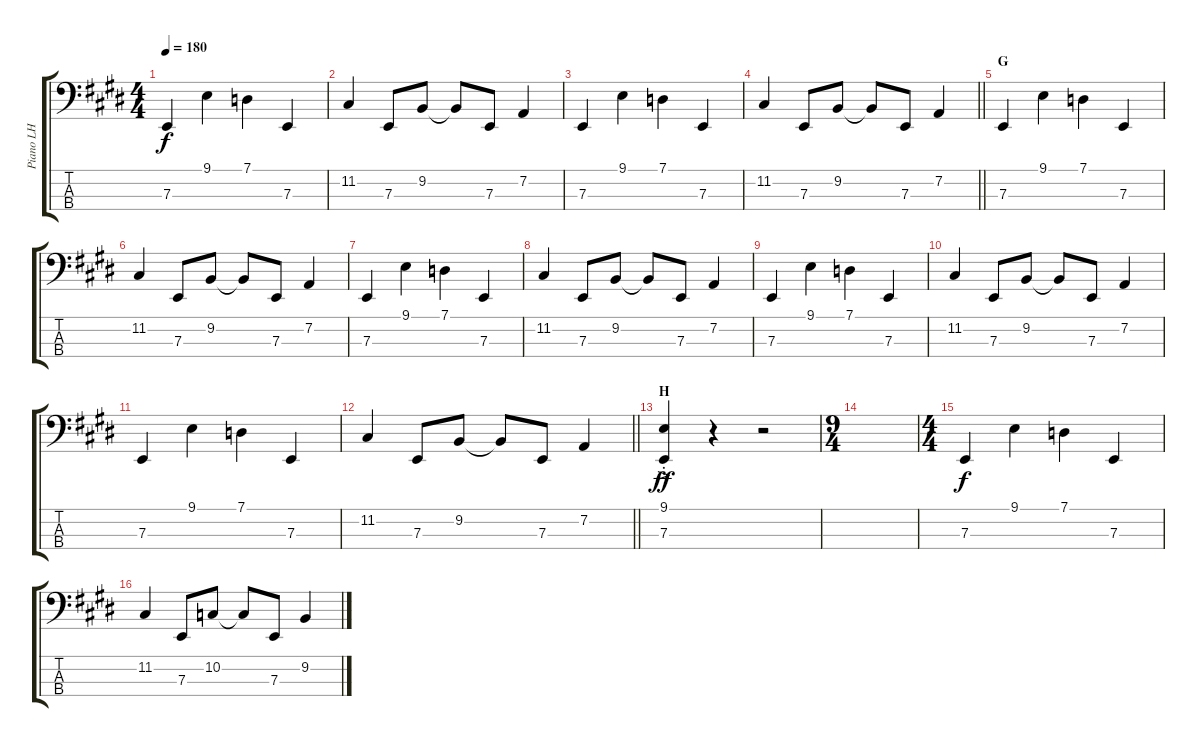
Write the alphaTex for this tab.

\track ("Piano LH" "Piano LH") {instrument acousticgrandpiano}
\staff {score tabs}
\tuning (G2 D2 A1 E1) {hide}
\ts (4 4)
\tempo 180
\clef f4
\ks e
7.3.4{dy f} 9.1.4 7.1.4 7.3.4 |
11.2.4 7.3.8 9.2.8 9.2{t}.8 7.3.8 7.2.4 |
7.3.4 9.1.4 7.1.4 7.3.4 |
\barLineRight lightlight
11.2.4 7.3.8 9.2.8 9.2{t}.8 7.3.8 7.2.4 |
\section ("" "G")
7.3.4 9.1.4 7.1.4 7.3.4 |
11.2.4 7.3.8 9.2.8 9.2{t}.8 7.3.8 7.2.4 |
7.3.4 9.1.4 7.1.4 7.3.4 |
11.2.4 7.3.8 9.2.8 9.2{t}.8 7.3.8 7.2.4 |
7.3.4 9.1.4 7.1.4 7.3.4 |
11.2.4 7.3.8 9.2.8 9.2{t}.8 7.3.8 7.2.4 |
7.3.4 9.1.4 7.1.4 7.3.4 |
\barLineRight lightlight
11.2.4 7.3.8 9.2.8 9.2{t}.8 7.3.8 7.2.4 |
\section ("" "H")
(9.1{ac st} 7.3{ac st}).4{dy ff} r.4 r.2 |
\ts (9 4)
|
\ts (4 4)
7.3.4{dy f} 9.1.4 7.1.4 7.3.4 |
11.2.4 7.3.8 10.2.8 10.2{t}.8 7.3.8 9.2.4
